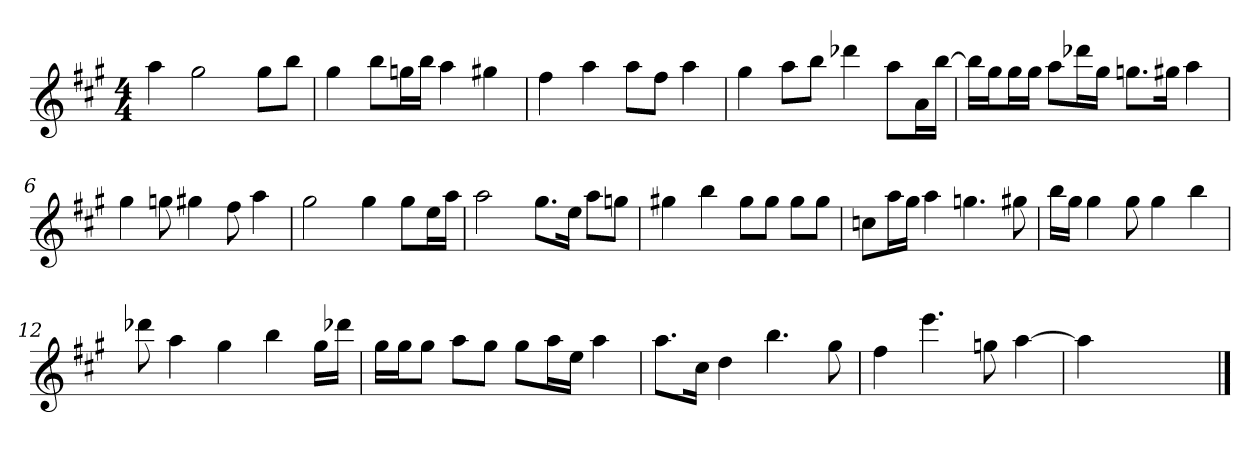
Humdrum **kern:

**kern
*part1
*staff1
*clefG2
*k[f#c#g#]
*A:
*M4/4
=1
4aa
2gg#
8gg#\L
8bb\J
=2
4gg#
8bb\L
16ggn\L
16bb\JJ
4aa
4gg#X
=3
4ff#
4aa
8aa\L
8ff#\J
4aa
=4
4gg#
8aa\L
8bb\J
4ddd-X
8aa\L
16a\L
[16bb\JJ
=5
16bb\LL]
16gg#\J
16gg#\L
16gg#\JJ
8aa\L
16ddd-X\L
16gg#\JJ
8.ggn\L
16gg#X\Jk
4aa
=6
4gg#
8ggn
4gg#X
8ff#
4aa
=7
2gg#
4gg#
8gg#\L
16ee\L
16aa\JJ
=8
2aa
8.gg#\L
16ee\Jk
8aa\L
8ggn\J
=9
4gg#X
4bb
8gg#\L
8gg#\J
8gg#\L
8gg#\J
=10
8ccn\L
16aa\L
16gg#\JJ
4aa
4.ggn
8gg#X
=11
16bb\LL
16gg#\JJ
4gg#
8gg#
4gg#
4bb
=12
8ddd-X
4aa
4gg#
4bb
16gg#\LL
16ddd-X\JJ
=13
16gg#\LL
16gg#\J
8gg#\J
8aa\L
8gg#\J
8gg#\L
16aa\L
16ee\JJ
4aa
=14
8.aa\L
16cc#\Jk
4dd
4.bb
8gg#
=15
4ff#
4.eee
8ggn
[4aa
=16
4aa]
2.ryy
==
*-
